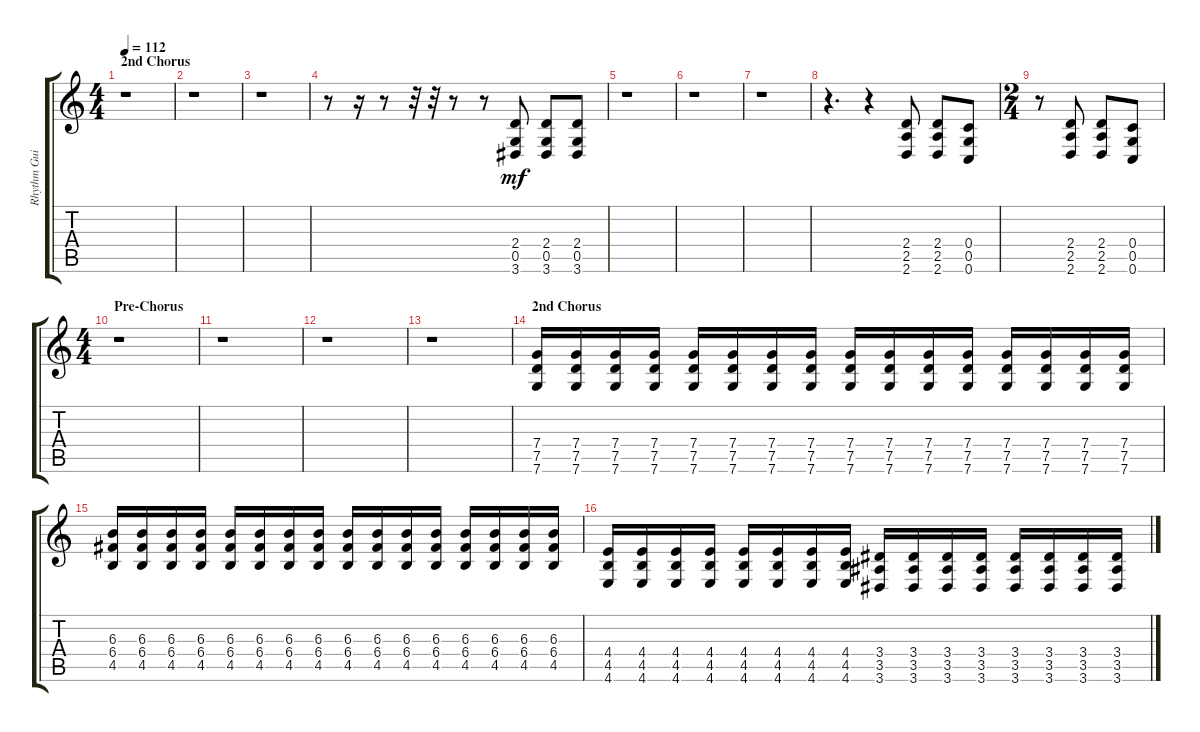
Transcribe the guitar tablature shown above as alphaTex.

\track ("Rhythm Guitar" "Rhythm Gui") {instrument distortionguitar}
\staff {score tabs}
\tuning (D4 A3 F3 C3 G2 C2) {hide}
\ts (4 4)
\section ("" "2nd Chorus")
\tempo 112
\clef g2
\ks c
r.1{dy mf} |
r.1 |
r.1 |
r.8 r.16 r.8 r.32 r.32 r.8 r.8 (2.4 0.5 3.6).8 (2.4 0.5 3.6).8 (2.4 0.5 3.6).8 |
r.1 |
r.1 |
r.1 |
r.4{d} r.4 (2.4 2.5 2.6).8 (2.4 2.5 2.6).8 (0.4 0.5 0.6).8 |
\ts (2 4)
r.8 (2.4 2.5 2.6).8 (2.4 2.5 2.6).8 (0.4 0.5 0.6).8 |
\ts (4 4)
\section ("" "Pre-Chorus")
r.1 |
r.1 |
r.1 |
r.1 |
\section ("" "2nd Chorus")
(7.4 7.5 7.6).16 (7.4 7.5 7.6).16 (7.4 7.5 7.6).16 (7.4 7.5 7.6).16 (7.4 7.5 7.6).16 (7.4 7.5 7.6).16 (7.4 7.5 7.6).16 (7.4 7.5 7.6).16 (7.4 7.5 7.6).16 (7.4 7.5 7.6).16 (7.4 7.5 7.6).16 (7.4 7.5 7.6).16 (7.4 7.5 7.6).16 (7.4 7.5 7.6).16 (7.4 7.5 7.6).16 (7.4 7.5 7.6).16 |
(6.3 6.4 4.5).16 (6.3 6.4 4.5).16 (6.3 6.4 4.5).16 (6.3 6.4 4.5).16 (6.3 6.4 4.5).16 (6.3 6.4 4.5).16 (6.3 6.4 4.5).16 (6.3 6.4 4.5).16 (6.3 6.4 4.5).16 (6.3 6.4 4.5).16 (6.3 6.4 4.5).16 (6.3 6.4 4.5).16 (6.3 6.4 4.5).16 (6.3 6.4 4.5).16 (6.3 6.4 4.5).16 (6.3 6.4 4.5).16 |
(4.4 4.5 4.6).16 (4.4 4.5 4.6).16 (4.4 4.5 4.6).16 (4.4 4.5 4.6).16 (4.4 4.5 4.6).16 (4.4 4.5 4.6).16 (4.4 4.5 4.6).16 (4.4 4.5 4.6).16 (3.4 3.5 3.6).16 (3.4 3.5 3.6).16 (3.4 3.5 3.6).16 (3.4 3.5 3.6).16 (3.4 3.5 3.6).16 (3.4 3.5 3.6).16 (3.4 3.5 3.6).16 (3.4 3.5 3.6).16
